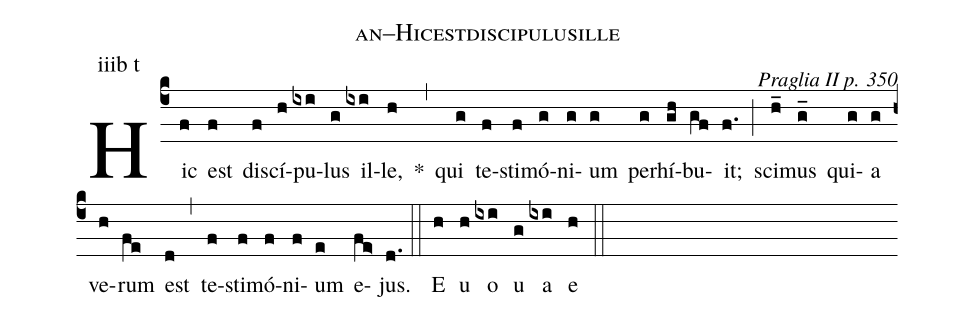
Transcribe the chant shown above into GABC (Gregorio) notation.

name: an--Hicestdiscipulusille;
commentary: Praglia II p. 350;
annotation: iiib t;
%%
(c4) Hic(f) est(f) di(f)scí(h)pu(ixi)lus(g) il(ixi)le,(h) *(,) qui(g) te(f)sti(f)mó(g)ni(g)um(g) per(g)hí(gh)bu(gf)it;(f.) (;) sci(h_)mus(g_) qui(g)a(g) ve(h)rum(fe) est(d) (,) te(f)sti(f)mó(f)ni(f)um(e) e(fe>)jus.(d.) (::) E(h) u(h) o(ixi) u(g) a(ixi) e(h) (::)
